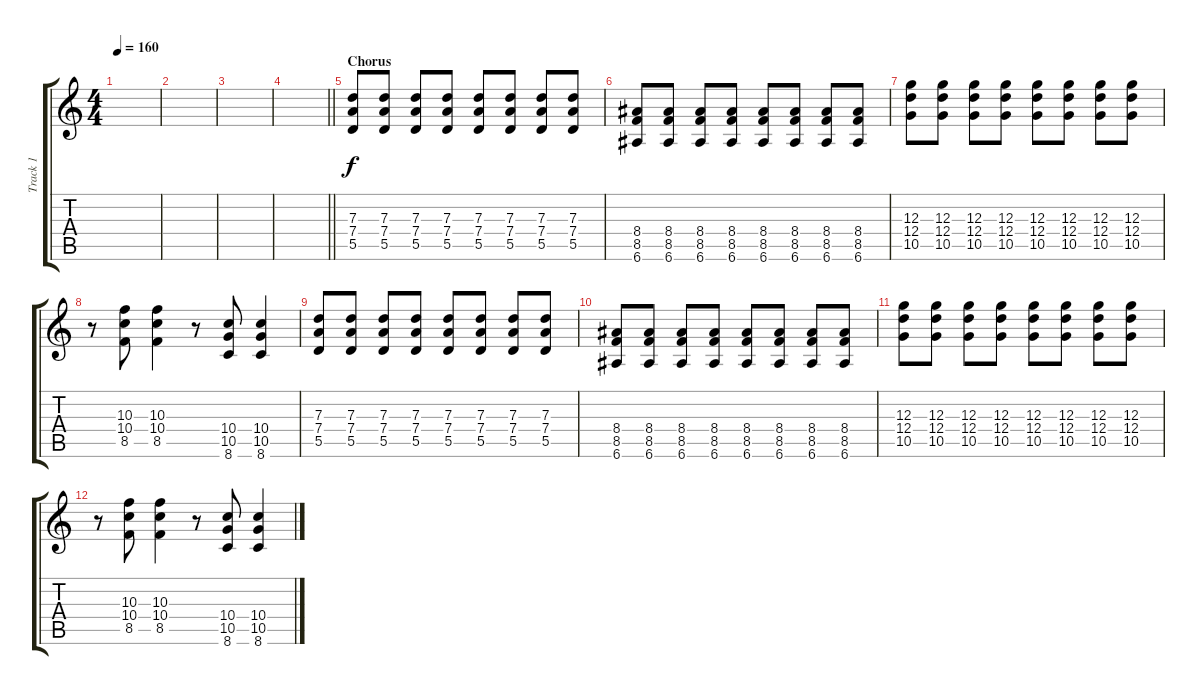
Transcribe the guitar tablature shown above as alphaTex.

\track ("Track 1" "Track 1") {instrument overdrivenguitar}
\staff {score tabs}
\tuning (E4 B3 G3 D3 A2 E2) {hide}
\ts (4 4)
\tempo 160
\clef g2
\ks c
|
|
|
\barLineRight lightlight
|
\section ("" "Chorus")
(7.3 7.4 5.5).8 (7.3 7.4 5.5).8 (7.3 7.4 5.5).8 (7.3 7.4 5.5).8 (7.3 7.4 5.5).8 (7.3 7.4 5.5).8 (7.3 7.4 5.5).8 (7.3 7.4 5.5).8 |
(8.4 8.5 6.6).8 (8.4 8.5 6.6).8 (8.4 8.5 6.6).8 (8.4 8.5 6.6).8 (8.4 8.5 6.6).8 (8.4 8.5 6.6).8 (8.4 8.5 6.6).8 (8.4 8.5 6.6).8 |
(12.3 12.4 10.5).8 (12.3 12.4 10.5).8 (12.3 12.4 10.5).8 (12.3 12.4 10.5).8 (12.3 12.4 10.5).8 (12.3 12.4 10.5).8 (12.3 12.4 10.5).8 (12.3 12.4 10.5).8 |
r.8 (10.3 10.4 8.5).8 (10.3 10.4 8.5).4 r.8 (10.4 10.5 8.6).8 (10.4 10.5 8.6).4 |
(7.3 7.4 5.5).8 (7.3 7.4 5.5).8 (7.3 7.4 5.5).8 (7.3 7.4 5.5).8 (7.3 7.4 5.5).8 (7.3 7.4 5.5).8 (7.3 7.4 5.5).8 (7.3 7.4 5.5).8 |
(8.4 8.5 6.6).8 (8.4 8.5 6.6).8 (8.4 8.5 6.6).8 (8.4 8.5 6.6).8 (8.4 8.5 6.6).8 (8.4 8.5 6.6).8 (8.4 8.5 6.6).8 (8.4 8.5 6.6).8 |
(12.3 12.4 10.5).8 (12.3 12.4 10.5).8 (12.3 12.4 10.5).8 (12.3 12.4 10.5).8 (12.3 12.4 10.5).8 (12.3 12.4 10.5).8 (12.3 12.4 10.5).8 (12.3 12.4 10.5).8 |
r.8 (10.3 10.4 8.5).8 (10.3 10.4 8.5).4 r.8 (10.4 10.5 8.6).8 (10.4 10.5 8.6).4
